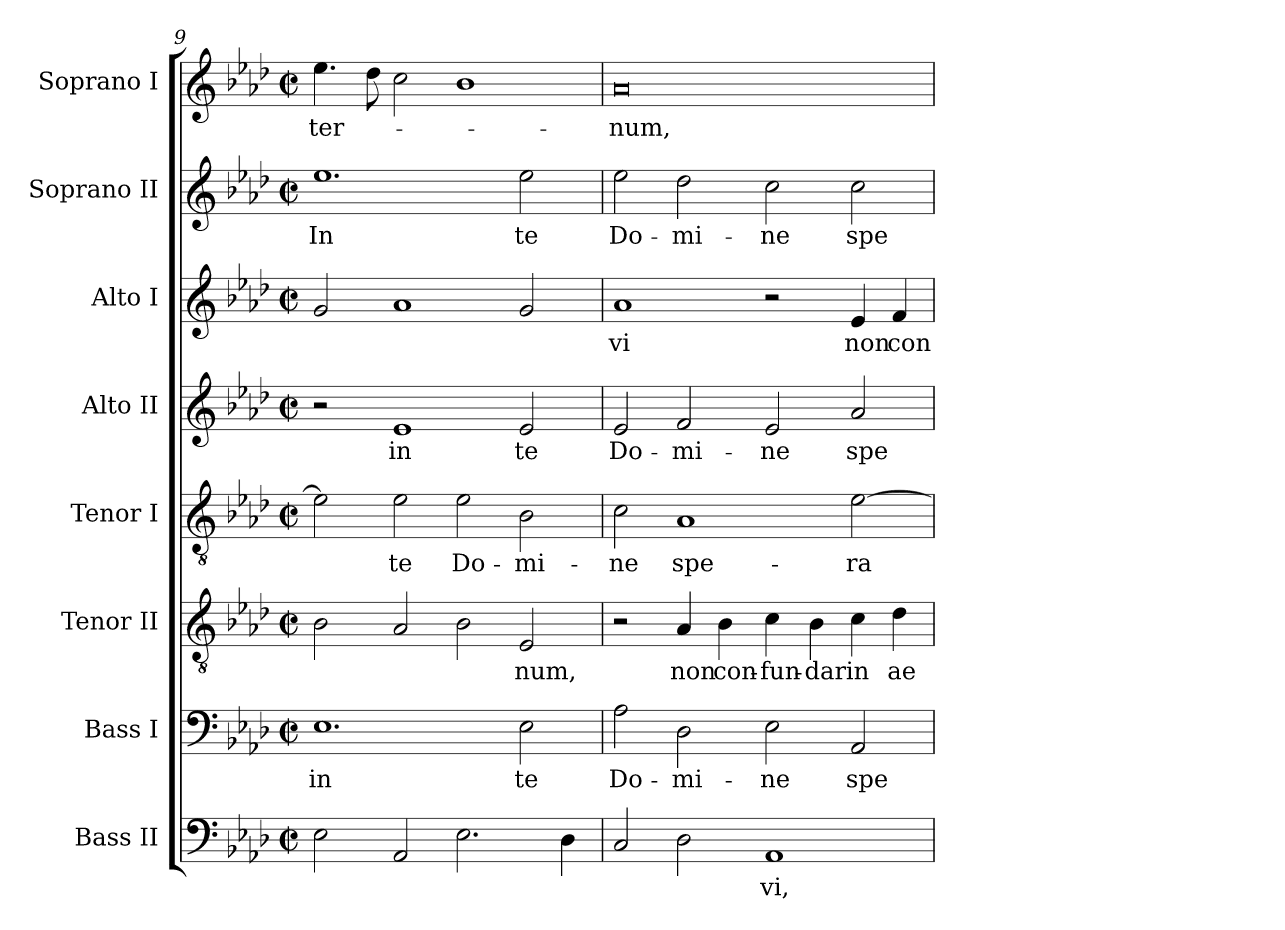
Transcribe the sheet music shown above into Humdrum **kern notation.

**kern	**text	**kern	**text	**kern	**text	**kern	**text	**kern	**text	**kern	**text	**kern	**text	**kern	**text
*part8	*part8	*part7	*part7	*part6	*part6	*part5	*part5	*part4	*part4	*part3	*part3	*part2	*part2	*part1	*part1
*staff8	*staff8	*staff7	*staff7	*staff6	*staff6	*staff5	*staff5	*staff4	*staff4	*staff3	*staff3	*staff2	*staff2	*staff1	*staff1
*I"Bass II	*	*I"Bass I	*	*I"Tenor II	*	*I"Tenor I	*	*I"Alto II	*	*I"Alto I	*	*I"Soprano II	*	*I"Soprano I	*
*I'B.	*	*	*	*	*	*I'T.	*	*	*	*I'A.	*	*	*	*	*
*clefF4	*	*clefF4	*	*clefGv2	*	*clefGv2	*	*clefG2	*	*clefG2	*	*clefG2	*	*clefG2	*
*	*	*	*	*ITrd7c12	*	*ITrd7c12	*	*ITrd7c12	*	*ITrd7c12	*	*	*	*	*
*k[b-e-a-d-]	*	*k[b-e-a-d-]	*	*k[b-e-a-d-]	*	*k[b-e-a-d-]	*	*k[b-e-a-d-]	*	*k[b-e-a-d-]	*	*k[b-e-a-d-]	*	*k[b-e-a-d-]	*
*A-:	*	*A-:	*	*A-:	*	*A-:	*	*A-:	*	*A-:	*	*A-:	*	*A-:	*
*M2/2	*	*M2/2	*	*M2/2	*	*M2/2	*	*M2/2	*	*M2/2	*	*M2/2	*	*M2/2	*
*met(c|)	*	*met(c|)	*	*met(c|)	*	*met(c|)	*	*met(c|)	*	*met(c|)	*	*met(c|)	*	*met(c|)	*
=9	=9	=9	=9	=9	=9	=9	=9	=9	=9	=9	=9	=9	=9	=9	=9
!	!	!	!LO:LY:b:color=#000000	!	!	!	!	!	!	!	!	!	!	!	!
!	!	!	!	!	!	!	!	!	!	!	!	!	!LO:LY:b:color=#000000	!	!
!	!	!	!	!	!	!	!	!	!	!	!	!	!	!	!LO:LY:b:color=#000000
2E-i\	.	1.E-i	in	2BB-i\	.	2E-i\]	.	2r	.	2Gi/	.	1.ee-i	In	4.ee-i\	-ter-
.	.	.	.	.	.	.	.	.	.	.	.	.	.	8dd-i\	.
!	!	!	!	!	!	!	!LO:LY:b:color=#000000	!	!	!	!	!	!	!	!
!	!	!	!	!	!	!	!	!	!LO:LY:b:color=#000000	!	!	!	!	!	!
2AA-i/	.	.	.	2AA-i/	.	2E-i\	te	1E-i	in	1A-i	.	.	.	2cci\	.
!	!	!	!	!	!	!	!LO:LY:b:color=#000000	!	!	!	!	!	!	!	!
2.E-i\	.	.	.	2BB-i\	.	2E-i\	Do-	.	.	.	.	.	.	1b-i	.
!	!	!	!LO:LY:b:color=#000000	!	!	!	!	!	!	!	!	!	!	!	!
!	!	!	!	!	!LO:LY:b:color=#000000	!	!	!	!	!	!	!	!	!	!
!	!	!	!	!	!	!	!LO:LY:b:color=#000000	!	!	!	!	!	!	!	!
!	!	!	!	!	!	!	!	!	!LO:LY:b:color=#000000	!	!	!	!	!	!
!	!	!	!	!	!	!	!	!	!	!	!	!	!LO:LY:b:color=#000000	!	!
.	.	2E-i\	te	2EE-i/	-num,	2BB-i\	-mi-	2E-i/	te	2Gi/	.	2ee-i\	te	.	.
4D-i\	.	.	.	.	.	.	.	.	.	.	.	.	.	.	.
=10	=10	=10	=10	=10	=10	=10	=10	=10	=10	=10	=10	=10	=10	=10	=10
!	!	!	!LO:LY:b:color=#000000	!	!	!	!	!	!	!	!	!	!	!	!
!	!	!	!	!	!	!	!LO:LY:b:color=#000000	!	!	!	!	!	!	!	!
!	!	!	!	!	!	!	!	!	!LO:LY:b:color=#000000	!	!	!	!	!	!
!	!	!	!	!	!	!	!	!	!	!	!LO:LY:b:color=#000000	!	!	!	!
!	!	!	!	!	!	!	!	!	!	!	!	!	!LO:LY:b:color=#000000	!	!
!	!	!	!	!	!	!	!	!	!	!	!	!	!	!	!LO:LY:b:color=#000000
2Ci/	.	2A-i\	Do-	2r	.	2Ci\	-ne	2E-i/	Do-	1A-i	-vi	2ee-i\	Do-	0a-i	-num,
!	!	!	!LO:LY:b:color=#000000	!	!	!	!	!	!	!	!	!	!	!	!
!	!	!	!	!	!LO:LY:b:color=#000000	!	!	!	!	!	!	!	!	!	!
!	!	!	!	!	!	!	!LO:LY:b:color=#000000	!	!	!	!	!	!	!	!
!	!	!	!	!	!	!	!	!	!LO:LY:b:color=#000000	!	!	!	!	!	!
!	!	!	!	!	!	!	!	!	!	!	!	!	!LO:LY:b:color=#000000	!	!
2D-i\	.	2D-i\	-mi-	4AA-i/	non	1AA-i	spe-	2Fi/	-mi-	.	.	2dd-i\	-mi-	.	.
!	!	!	!	!	!LO:LY:b:color=#000000	!	!	!	!	!	!	!	!	!	!
.	.	.	.	4BB-i\	con-	.	.	.	.	.	.	.	.	.	.
!	!LO:LY:b:color=#000000	!	!	!	!	!	!	!	!	!	!	!	!	!	!
!	!	!	!LO:LY:b:color=#000000	!	!	!	!	!	!	!	!	!	!	!	!
!	!	!	!	!	!LO:LY:b:color=#000000	!	!	!	!	!	!	!	!	!	!
!	!	!	!	!	!	!	!	!	!LO:LY:b:color=#000000	!	!	!	!	!	!
!	!	!	!	!	!	!	!	!	!	!	!	!	!LO:LY:b:color=#000000	!	!
1AA-i	-vi,	2E-i\	-ne	4Ci\	-fun-	.	.	2E-i/	-ne	2r	.	2cci\	-ne	.	.
!	!	!	!	!	!LO:LY:b:color=#000000	!	!	!	!	!	!	!	!	!	!
.	.	.	.	4BB-i\	-dar	.	.	.	.	.	.	.	.	.	.
!	!	!	!LO:LY:b:color=#000000	!	!	!	!	!	!	!	!	!	!	!	!
!	!	!	!	!	!LO:LY:b:color=#000000	!	!	!	!	!	!	!	!	!	!
!	!	!	!	!	!	!	!LO:LY:b:color=#000000	!	!	!	!	!	!	!	!
!	!	!	!	!	!	!	!	!	!LO:LY:b:color=#000000	!	!	!	!	!	!
!	!	!	!	!	!	!	!	!	!	!	!LO:LY:b:color=#000000	!	!	!	!
!	!	!	!	!	!	!	!	!	!	!	!	!	!LO:LY:b:color=#000000	!	!
.	.	2AA-i/	spe-	4Ci\	in	[>2E-i\	-ra-	2A-i/	spe-	4E-i/	non	2cci\	spe-	.	.
!	!	!	!	!	!LO:LY:b:color=#000000	!	!	!	!	!	!	!	!	!	!
!	!	!	!	!	!	!	!	!	!	!	!LO:LY:b:color=#000000	!	!	!	!
.	.	.	.	4D-i\	ae-	.	.	.	.	4Fi/	con-	.	.	.	.
=	=	=	=	=	=	=	=	=	=	=	=	=	=	=	=
*-	*-	*-	*-	*-	*-	*-	*-	*-	*-	*-	*-	*-	*-	*-	*-
